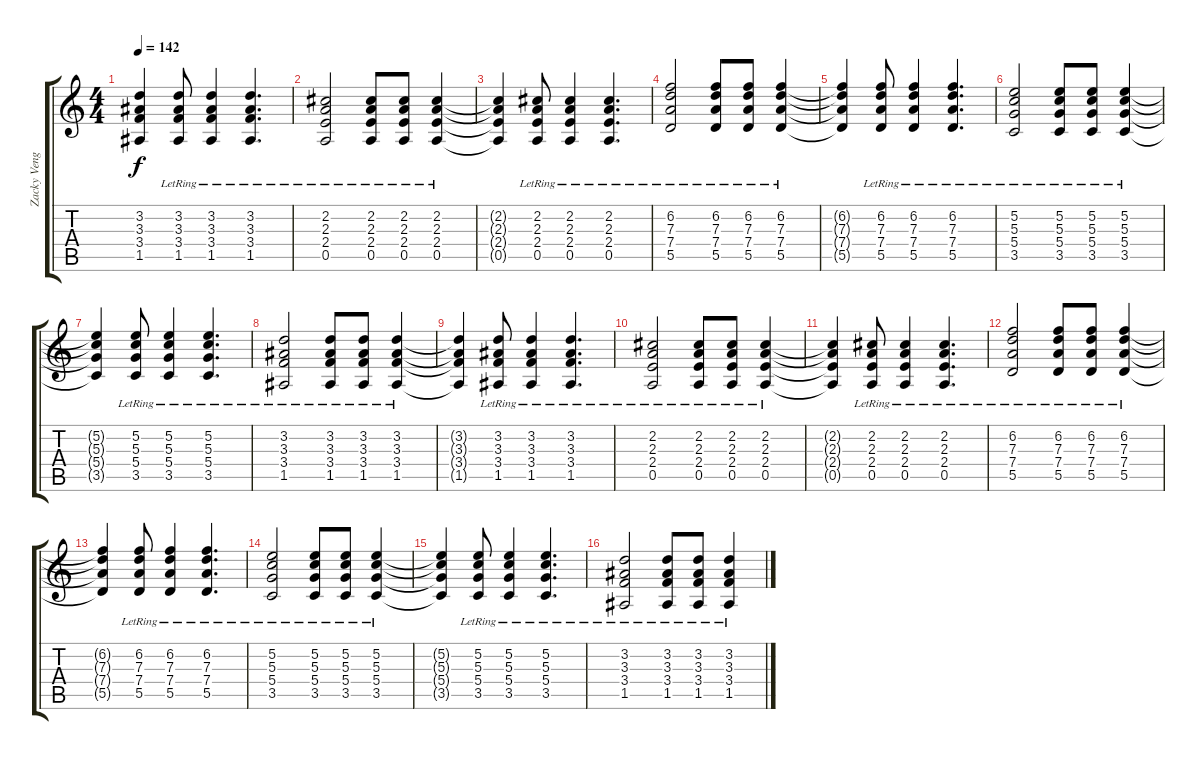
\track ("Zacky Vengeance Clean/Lead" "Zacky Veng") {instrument distortionguitar}
\staff {score tabs}
\tuning (E4 B3 G3 D3 A2 D2) {hide}
\ts (4 4)
\tempo 142
\clef g2
\ks c
(3.2{t} 3.3{t} 3.4{t} 1.5{t}).4{dy f} (3.2{lr} 3.3{lr} 3.4{lr} 1.5{lr}).8 (3.2{lr} 3.3{lr} 3.4{lr} 1.5{lr}).4 (3.2{lr} 3.3{lr} 3.4{lr} 1.5{lr}).4{d} |
(2.2{lr} 2.3{lr} 2.4{lr} 0.5{lr}).2 (2.2{lr} 2.3{lr} 2.4{lr} 0.5{lr}).8 (2.2{lr} 2.3{lr} 2.4{lr} 0.5{lr}).8 (2.2{lr} 2.3{lr} 2.4{lr} 0.5{lr}).4 |
(2.2{t} 2.3{t} 2.4{t} 0.5{t}).4 (2.2{lr} 2.3{lr} 2.4{lr} 0.5{lr}).8 (2.2{lr} 2.3{lr} 2.4{lr} 0.5{lr}).4 (2.2{lr} 2.3{lr} 2.4{lr} 0.5{lr}).4{d} |
(6.2{lr} 7.3{lr} 7.4{lr} 5.5{lr}).2 (6.2{lr} 7.3{lr} 7.4{lr} 5.5{lr}).8 (6.2{lr} 7.3{lr} 7.4{lr} 5.5{lr}).8 (6.2{lr} 7.3{lr} 7.4{lr} 5.5{lr}).4 |
(6.2{t} 7.3{t} 7.4{t} 5.5{t}).4 (6.2{lr} 7.3{lr} 7.4{lr} 5.5{lr}).8 (6.2{lr} 7.3{lr} 7.4{lr} 5.5{lr}).4 (6.2{lr} 7.3{lr} 7.4{lr} 5.5{lr}).4{d} |
(5.2{lr} 5.3{lr} 5.4{lr} 3.5{lr}).2 (5.2{lr} 5.3{lr} 5.4{lr} 3.5{lr}).8 (5.2{lr} 5.3{lr} 5.4{lr} 3.5{lr}).8 (5.2{lr} 5.3{lr} 5.4{lr} 3.5{lr}).4 |
(5.2{t} 5.3{t} 5.4{t} 3.5{t}).4 (5.2{lr} 5.3{lr} 5.4{lr} 3.5{lr}).8 (5.2{lr} 5.3{lr} 5.4{lr} 3.5{lr}).4 (5.2{lr} 5.3{lr} 5.4{lr} 3.5{lr}).4{d} |
(3.2{lr} 3.3{lr} 3.4{lr} 1.5{lr}).2 (3.2{lr} 3.3{lr} 3.4{lr} 1.5{lr}).8 (3.2{lr} 3.3{lr} 3.4{lr} 1.5{lr}).8 (3.2{lr} 3.3{lr} 3.4{lr} 1.5{lr}).4 |
(3.2{t} 3.3{t} 3.4{t} 1.5{t}).4 (3.2{lr} 3.3{lr} 3.4{lr} 1.5{lr}).8 (3.2{lr} 3.3{lr} 3.4{lr} 1.5{lr}).4 (3.2{lr} 3.3{lr} 3.4{lr} 1.5{lr}).4{d} |
(2.2{lr} 2.3{lr} 2.4{lr} 0.5{lr}).2 (2.2{lr} 2.3{lr} 2.4{lr} 0.5{lr}).8 (2.2{lr} 2.3{lr} 2.4{lr} 0.5{lr}).8 (2.2{lr} 2.3{lr} 2.4{lr} 0.5{lr}).4 |
(2.2{t} 2.3{t} 2.4{t} 0.5{t}).4 (2.2{lr} 2.3{lr} 2.4{lr} 0.5{lr}).8 (2.2{lr} 2.3{lr} 2.4{lr} 0.5{lr}).4 (2.2{lr} 2.3{lr} 2.4{lr} 0.5{lr}).4{d} |
(6.2{lr} 7.3{lr} 7.4{lr} 5.5{lr}).2 (6.2{lr} 7.3{lr} 7.4{lr} 5.5{lr}).8 (6.2{lr} 7.3{lr} 7.4{lr} 5.5{lr}).8 (6.2{lr} 7.3{lr} 7.4{lr} 5.5{lr}).4 |
(6.2{t} 7.3{t} 7.4{t} 5.5{t}).4 (6.2{lr} 7.3{lr} 7.4{lr} 5.5{lr}).8 (6.2{lr} 7.3{lr} 7.4{lr} 5.5{lr}).4 (6.2{lr} 7.3{lr} 7.4{lr} 5.5{lr}).4{d} |
(5.2{lr} 5.3{lr} 5.4{lr} 3.5{lr}).2 (5.2{lr} 5.3{lr} 5.4{lr} 3.5{lr}).8 (5.2{lr} 5.3{lr} 5.4{lr} 3.5{lr}).8 (5.2{lr} 5.3{lr} 5.4{lr} 3.5{lr}).4 |
(5.2{t} 5.3{t} 5.4{t} 3.5{t}).4 (5.2{lr} 5.3{lr} 5.4{lr} 3.5{lr}).8 (5.2{lr} 5.3{lr} 5.4{lr} 3.5{lr}).4 (5.2{lr} 5.3{lr} 5.4{lr} 3.5{lr}).4{d} |
(3.2{lr} 3.3{lr} 3.4{lr} 1.5{lr}).2 (3.2{lr} 3.3{lr} 3.4{lr} 1.5{lr}).8 (3.2{lr} 3.3{lr} 3.4{lr} 1.5{lr}).8 (3.2{lr} 3.3{lr} 3.4{lr} 1.5{lr}).4
